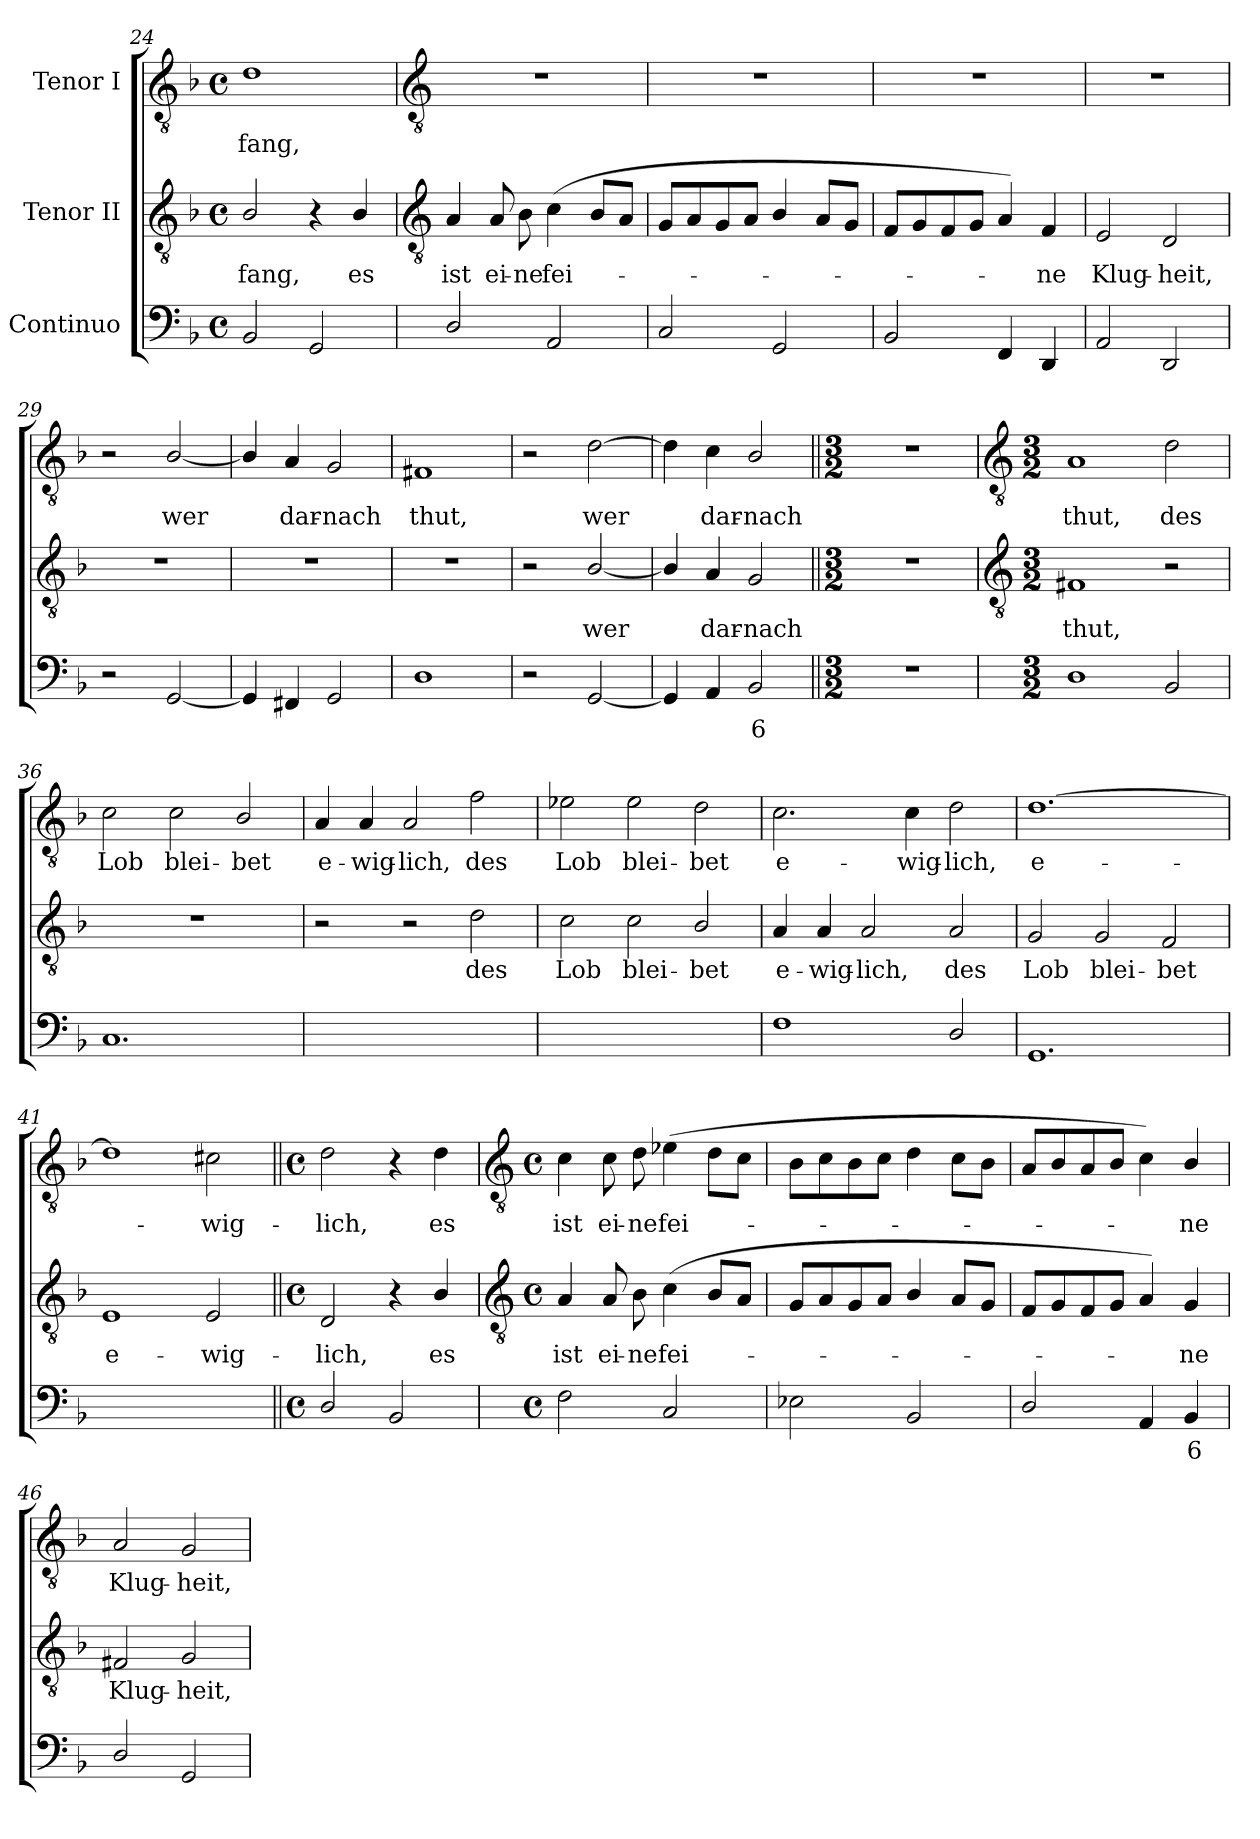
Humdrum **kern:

**kern	**text	**kern	**text	**kern	**text
*part3	*part3	*part2	*part2	*part1	*part1
*staff3	*staff3	*staff2	*staff2	*staff1	*staff1
*I"Continuo	*	*I"Tenor II	*	*I"Tenor I	*
*clefF4	*	*clefGv2	*	*clefGv2	*
*k[b-]	*	*k[b-]	*	*k[b-]	*
*F:	*	*F:	*	*F:	*
*M4/4	*	*M4/4	*	*M4/4	*
*met(c)	*	*met(c)	*	*met(c)	*
=24	=24	=24	=24	=24	=24
!	!	!	!LO:LY:b	!	!LO:LY:b
2BB-	.	2B-/	-fang,	1d	-fang,
2GG	.	4r	.	.	.
!	!	!	!LO:LY:b	!	!
.	.	4B-/	es	.	.
!!LO:LB:g=z
=25	=25	=25	=25	=25	=25
*	*	*clefGv2	*	*clefGv2	*
!	!	!	!LO:LY:b	!	!
2D/	.	4A	ist	1r	.
!	!	!	!LO:LY:b	!	!
.	.	8A	ei-	.	.
!	!	!	!LO:LY:b	!	!
.	.	8B-	-ne	.	.
!	!	!	!LO:LY:b	!	!
2AA	.	(<4c	fei-	.	.
.	.	8B-L	.	.	.
.	.	8AJ	.	.	.
=26	=26	=26	=26	=26	=26
2C	.	8GL	.	1r	.
.	.	8A	.	.	.
.	.	8G	.	.	.
.	.	8AJ	.	.	.
2GG	.	4B-/	.	.	.
.	.	8AL	.	.	.
.	.	8GJ	.	.	.
=27	=27	=27	=27	=27	=27
2BB-	.	8FL	.	1r	.
.	.	8G	.	.	.
.	.	8F	.	.	.
.	.	8GJ	.	.	.
4FF	.	4A)	.	.	.
!	!	!	!LO:LY:b	!	!
4DD	.	4F	ne	.	.
=28	=28	=28	=28	=28	=28
!	!	!	!LO:LY:b	!	!
2AA	.	2E	Klug-	1r	.
!	!	!	!LO:LY:b	!	!
2DD	.	2D	-heit,	.	.
=29	=29	=29	=29	=29	=29
2r	.	1r	.	2r	.
!	!	!	!	!	!LO:LY:b
[2GG	.	.	.	[2B-/	wer
=30	=30	=30	=30	=30	=30
4GG]	.	1r	.	4B-/]	.
!	!	!	!	!	!LO:LY:b
4FF#X	.	.	.	4A	dar-
!	!	!	!	!	!LO:LY:b
2GG	.	.	.	2G	-nach
=31	=31	=31	=31	=31	=31
!	!	!	!	!	!LO:LY:b
1D	.	1r	.	1F#X	thut,
=32	=32	=32	=32	=32	=32
2r	.	2r	.	2r	.
!	!	!	!LO:LY:b	!	!LO:LY:b
[2GG	.	[2B-/	wer	[2d	wer
=33	=33	=33	=33	=33	=33
4GG]	.	4B-/]	.	4d]	.
!	!	!	!LO:LY:b	!	!LO:LY:b
4AA	.	4A	dar-	4c	dar-
!	!LO:LY:b	!	!LO:LY:b	!	!LO:LY:b
2BB-	6	2G	-nach	2B-/	-nach
=34||	=34||	=34||	=34||	=34||	=34||
*M3/2	*	*M3/2	*	*M3/2	*
1.r	.	1.r	.	1.r	.
!!LO:LB:g=z
=35	=35	=35	=35	=35	=35
*	*	*clefGv2	*	*clefGv2	*
*M3/2	*	*M3/2	*	*M3/2	*
!	!	!	!LO:LY:b	!	!LO:LY:b
1D	.	1F#X	thut,	1A	thut,
!	!	!	!	!	!LO:LY:b
2BB-	.	2r	.	2d	des
=36	=36	=36	=36	=36	=36
!	!	!LO:N:vis=1	!	!	!LO:LY:b
1.C	.	1.r	.	2c	Lob
!	!	!	!	!	!LO:LY:b
.	.	.	.	2c	blei-
!	!	!	!	!	!LO:LY:b
.	.	.	.	2B-/	-bet
=37	=37	=37	=37	=37	=37
!	!	!	!	!	!LO:LY:b
[1Dyy	.	2r	.	4A	e-
!	!	!	!	!	!LO:LY:b
.	.	.	.	4A	-wig-
!	!	!	!	!	!LO:LY:b
.	.	2r	.	2A	-lich,
!	!	!	!LO:LY:b	!	!LO:LY:b
2Dyy]	.	2d	des	2f	des
=38	=38	=38	=38	=38	=38
!	!LO:LY:b	!	!LO:LY:b	!	!LO:LY:b
1E-yy_	6	2c	Lob	2e-X	Lob
!	!	!	!LO:LY:b	!	!LO:LY:b
.	.	2c	blei-	2e-	blei-
!	!LO:LY:b	!	!LO:LY:b	!	!LO:LY:b
2E-yy]	5	2B-/	-bet	2d	-bet
=39	=39	=39	=39	=39	=39
!	!	!	!LO:LY:b	!	!LO:LY:b
1F	.	4A	e-	2.c	e-
!	!	!	!LO:LY:b	!	!
.	.	4A	-wig-	.	.
!	!	!	!LO:LY:b	!	!
.	.	2A	-lich,	.	.
!	!	!	!	!	!LO:LY:b
.	.	.	.	4c	-wig-
!	!	!	!LO:LY:b	!	!LO:LY:b
2D/	.	2A	des	2d	-lich,
=40	=40	=40	=40	=40	=40
!	!	!	!LO:LY:b	!	!LO:LY:b
1.GG	.	2G	Lob	[1.d	e-
!	!	!	!LO:LY:b	!	!
.	.	2G	blei-	.	.
!	!	!	!LO:LY:b	!	!
.	.	2F	-bet	.	.
=41	=41	=41	=41	=41	=41
!	!LO:LY:b	!	!LO:LY:b	!	!
[1AAyy	4	1E	e-	1d]	.
!	!	!	!LO:LY:b	!	!LO:LY:b
2AAyy]	.	2E	-wig-	2c#X	wig-
=42||	=42||	=42||	=42||	=42||	=42||
*M4/4	*	*M4/4	*	*M4/4	*
*met(c)	*	*met(c)	*	*met(c)	*
!	!	!	!LO:LY:b	!	!LO:LY:b
2D/	.	2D	-lich,	2d	-lich,
2BB-	.	4r	.	4r	.
!	!	!	!LO:LY:b	!	!LO:LY:b
.	.	4B-/	es	4d	es
!!LO:LB:g=z
=43	=43	=43	=43	=43	=43
*	*	*clefGv2	*	*clefGv2	*
*M4/4	*	*M4/4	*	*M4/4	*
*met(c)	*	*met(c)	*	*met(c)	*
!	!	!	!LO:LY:b	!	!LO:LY:b
2F	.	4A	ist	4c	ist
!	!	!	!LO:LY:b	!	!LO:LY:b
.	.	8A	ei-	8c	ei-
!	!	!	!LO:LY:b	!	!LO:LY:b
.	.	8B-	-ne	8d	-ne
!	!	!	!LO:LY:b	!	!LO:LY:b
2C	.	(<4c	fei-	(>4e-X	fei-
.	.	8B-L	.	8dL	.
.	.	8AJ	.	8cJ	.
=44	=44	=44	=44	=44	=44
2E-X	.	8GL	.	8B-L	.
.	.	8A	.	8c	.
.	.	8G	.	8B-	.
.	.	8AJ	.	8cJ	.
2BB-	.	4B-/	.	4d	.
.	.	8AL	.	8cL	.
.	.	8GJ	.	8B-J	.
=45	=45	=45	=45	=45	=45
2D/	.	8FL	.	8AL	.
.	.	8G	.	8B-	.
.	.	8F	.	8A	.
.	.	8GJ	.	8B-J	.
4AA	.	4A)	.	4c)	.
!	!LO:LY:b	!	!LO:LY:b	!	!LO:LY:b
4BB-	6	4G	ne	4B-/	ne
=46	=46	=46	=46	=46	=46
!	!	!	!LO:LY:b	!	!LO:LY:b
2D/	.	2F#X	Klug-	2A	Klug-
!	!	!	!LO:LY:b	!	!LO:LY:b
2GG	.	2G	-heit,	2G	-heit,
=	=	=	=	=	=
*-	*-	*-	*-	*-	*-
